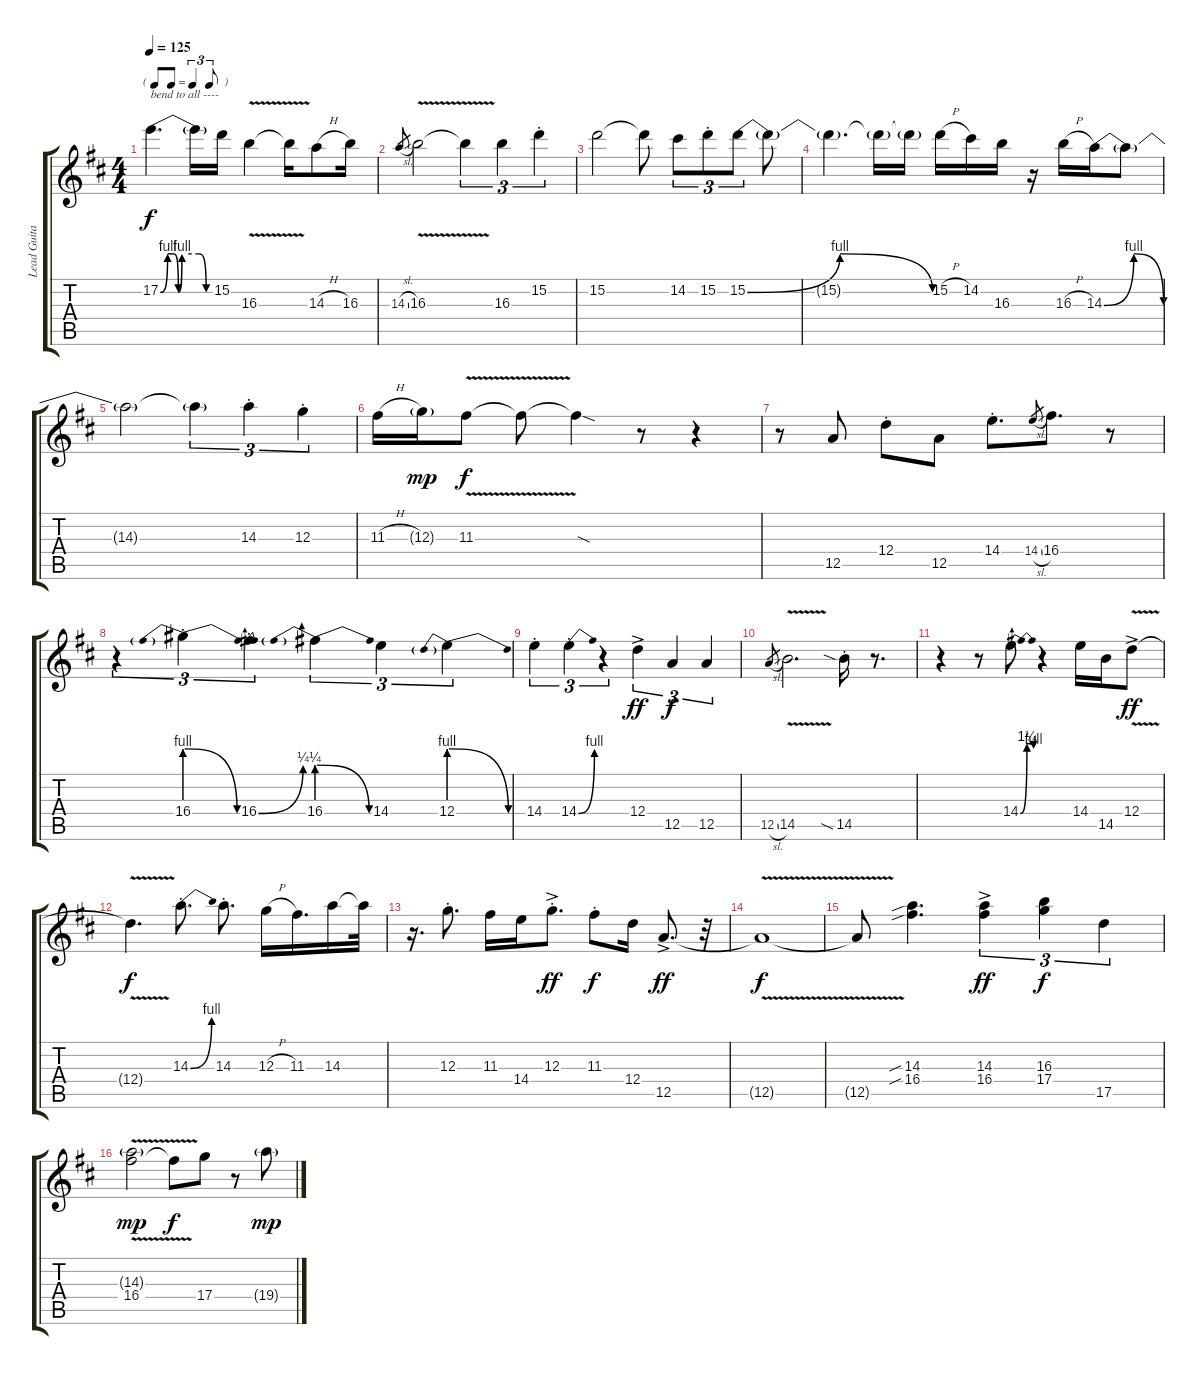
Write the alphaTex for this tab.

\track ("Lead Guitar Solo" "Lead Guita") {instrument overdrivenguitar}
\staff {score tabs}
\tuning (E4 B3 G3 D3 A2 E2) {hide}
\ts (4 4)
\tf triplet8th
\tempo 125
\clef g2
\ks d
17.2{be (custom 0 0 8 4 15 4 20 0 24 4 43 4 51 0 60 0)}.4{d txt "bend to all ----" dy f} 17.2{t}.16{beam merge} 15.2.16 16.3{v}.4 16.3{t}.16 14.3{h}.8 16.3.16 |
14.3{sl}.8{gr} 16.3{v}.2 16.3{t}.4{tu (3 2)} 16.3.4{tu (3 2)} 15.2{st}.4{tu (3 2)} |
15.2.2 15.2{t}.8 14.2.8{tu (3 2)} 15.2{st}.8{tu (3 2)} 15.2{be (bendrelease 0 0 12 4 45 4 60 0)}.8{tu (3 2)} 15.2{t}.8 |
15.2{t}.4{d} 15.2{t}.16 15.2{t}.16 15.2{h}.16 14.2.16 16.3.16 r.16 16.3{h}.16 14.3{be (bendrelease 0 0 15 4 45 4 60 0)}.16 14.3{t}.8 |
14.3{t}.2 14.3{t}.4{tu (3 2)} 14.3{st}.4{tu (3 2)} 12.3{st}.4{tu (3 2)} |
11.3{h}.16 12.3{g}.16{dy mp} 11.3{v}.8{dy f} 11.3{t}.8 11.3{sod t}.4 r.8 r.4 |
r.8 12.5.8 12.4{st}.8 12.5.8 14.4{st}.8{d} 14.4{sl}.8{gr} 16.4.8{d} r.8 |
r.4{tu (3 2)} 16.4{be (prebendrelease 0 4 60 0) st}.4{tu (3 2)} 16.4{be (bend 0 0 60 1) st}.4{tu (3 2)} 16.4{be (prebendrelease 0 1 60 0)}.4{tu (3 2)} 14.4.4{tu (3 2)} 12.4{be (prebendrelease 0 4 60 0)}.4{tu (3 2)} |
14.4{st}.4{tu (3 2)} 14.4{be (bend 0 0 60 4) st}.4{tu (3 2)} r.4{tu (3 2)} 12.4{ac}.4{tu (3 2) dy ff} 12.5.4{tu (3 2) dy f} 12.5.4{tu (3 2)} |
12.5{sl}.8{gr} 14.5{v}.2{d} 14.5{sia st}.16 r.8{d} |
r.4 r.8 14.4{be (bendrelease 0 0 30 5 30 5 60 4)}.8 r.4 14.4.16 14.5.16 12.4{v ac}.8{dy ff} |
12.4{t}.4{d dy f} 14.3{be (bend 0 0 60 4) st}.8{d} 14.3{st}.8{d} 12.3{h}.16 11.3.16{d} 14.3.16 14.3{t}.32 |
r.16{d} 12.3{st}.8{d} 11.3.16 14.4.16 12.3{ac st}.8{d dy ff} 11.3{st}.8{dy f} 12.4.16 12.5{ac}.8{d dy ff} r.32 |
12.5{v t}.1{dy f} |
12.5{t}.8 (14.3{sib} 16.4{sib}).4{d} (14.3{ac} 16.4{ac}).4{tu (3 2) dy ff} (16.3 17.4).4{tu (3 2) dy f} 17.5.4{tu (3 2)} |
(14.3{v g} 16.4{v}).2{dy mp} 16.4{t}.8{dy f} 17.4.8 r.8 19.4{g}.8{dy mp}
